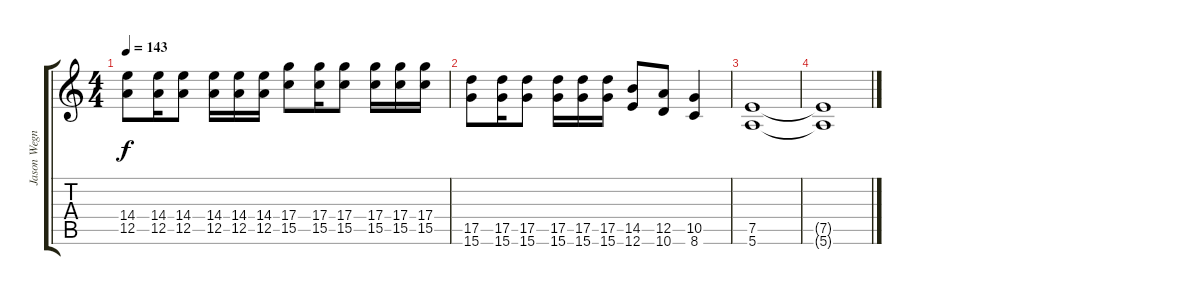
\track ("Jason Wegner" "Jason Wegn") {instrument distortionguitar}
\staff {score tabs}
\tuning (E4 B3 G3 D3 A2 E2) {hide}
\ts (4 4)
\tempo 143
\clef g2
\ks c
(14.4 12.5).8{dy f} (14.4 12.5).16 (14.4 12.5).8 (14.4 12.5).16 (14.4 12.5).16 (14.4 12.5).16 (17.4 15.5).8 (17.4 15.5).16 (17.4 15.5).8 (17.4 15.5).16 (17.4 15.5).16 (17.4 15.5).16 |
(17.5 15.6).8 (17.5 15.6).16 (17.5 15.6).8 (17.5 15.6).16 (17.5 15.6).16 (17.5 15.6).16 (14.5 12.6).8 (12.5 10.6).8 (10.5 8.6).4 |
(7.5 5.6).1 |
(7.5{t} 5.6{t}).1
